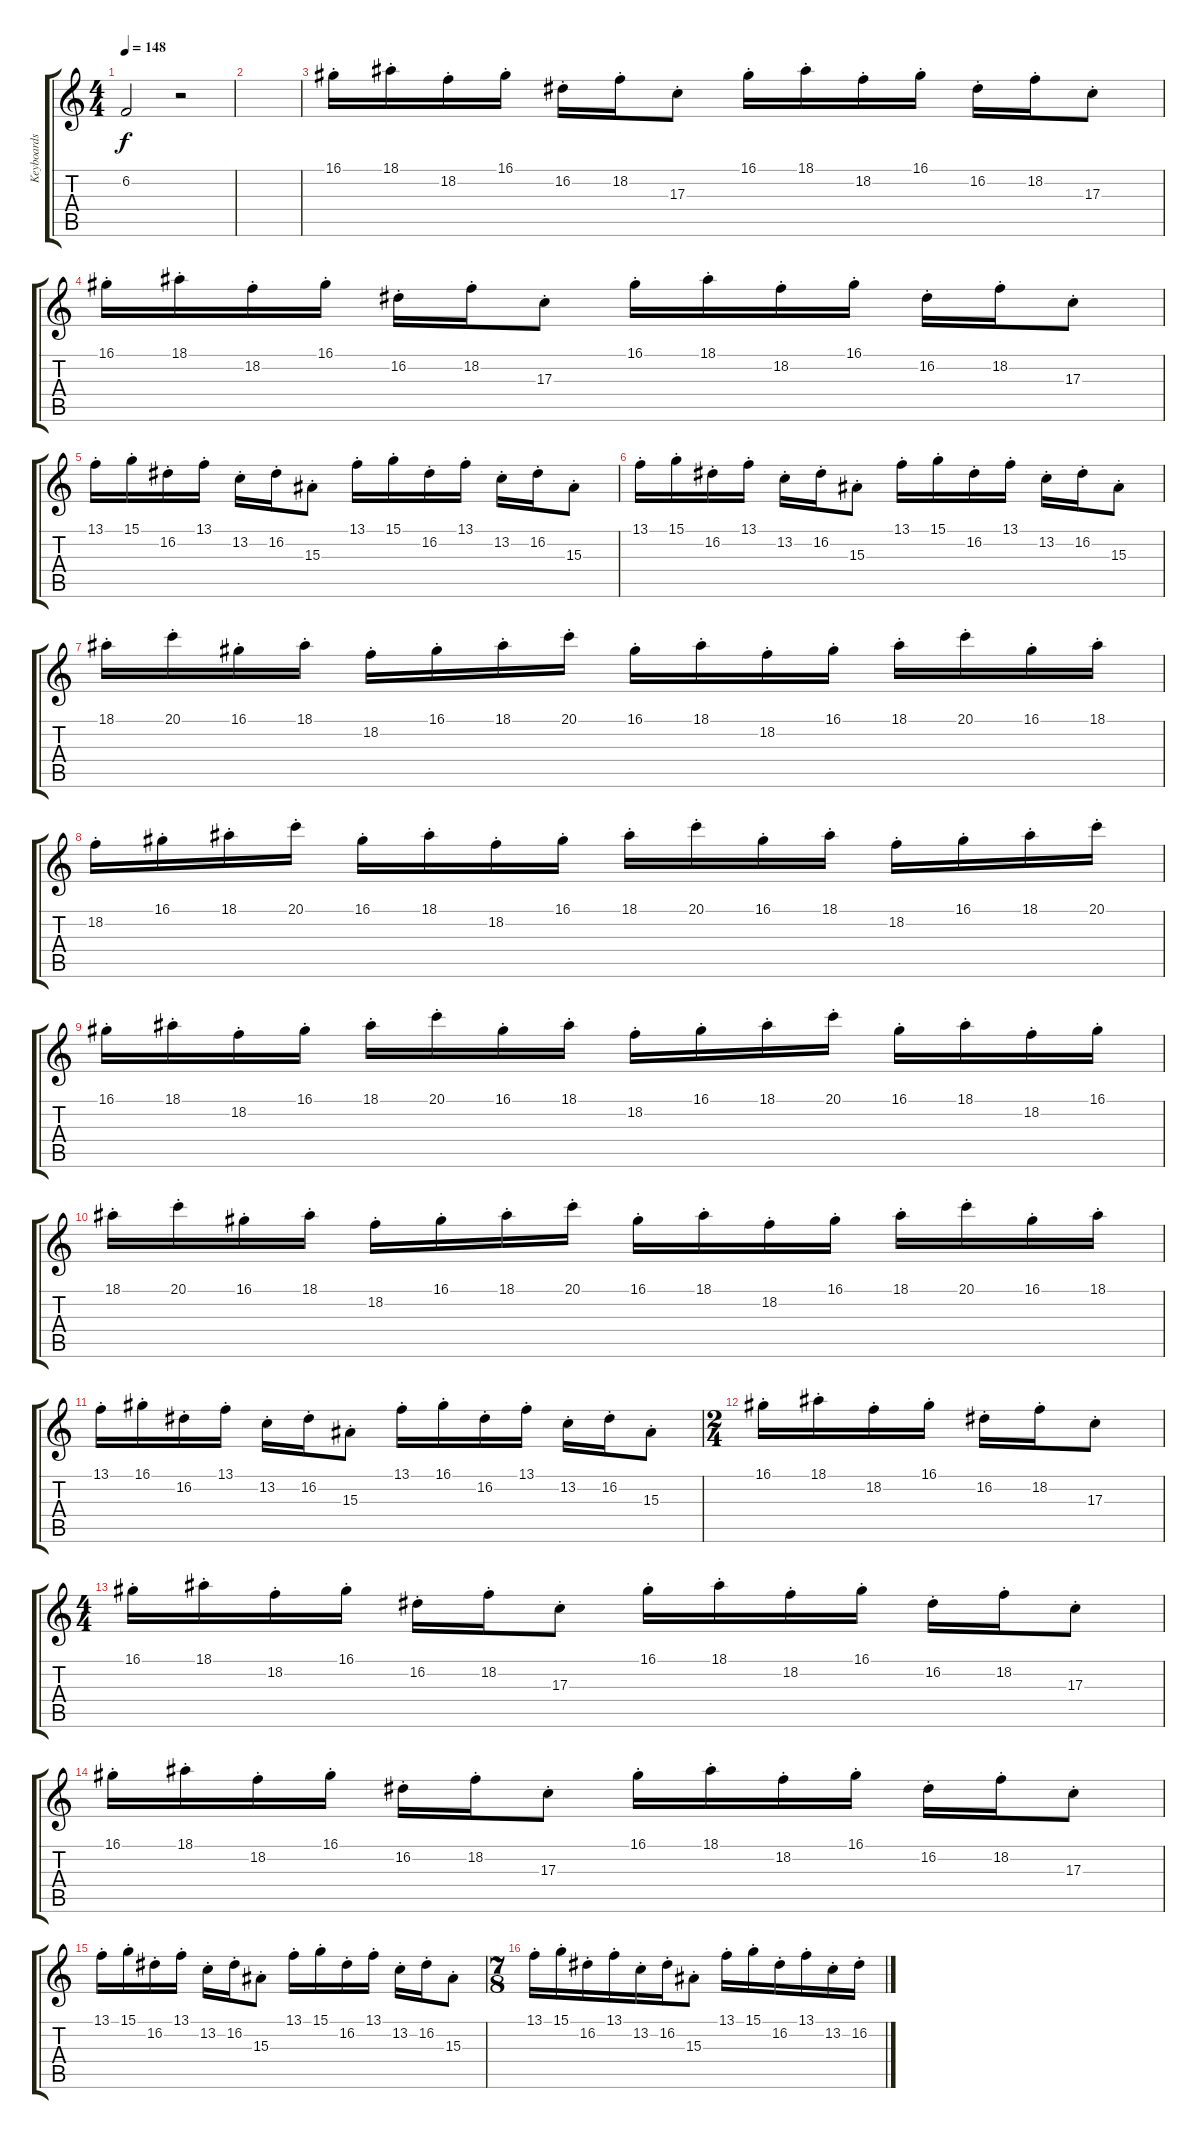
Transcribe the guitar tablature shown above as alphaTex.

\track ("Keyboards Lead 2" "Keyboards ") {instrument flute}
\staff {score tabs}
\tuning (E4 B3 G3 D3 A2 E2) {hide}
\ts (4 4)
\tempo 148
\clef g2
\ks c
6.2.2{dy f} r.2 |
|
16.1{st}.16 18.1{st}.16 18.2{st}.16 16.1{st}.16 16.2{st}.16 18.2{st}.16 17.3{st}.8 16.1{st}.16 18.1{st}.16 18.2{st}.16 16.1{st}.16 16.2{st}.16 18.2{st}.16 17.3{st}.8 |
16.1{st}.16 18.1{st}.16 18.2{st}.16 16.1{st}.16 16.2{st}.16 18.2{st}.16 17.3{st}.8 16.1{st}.16 18.1{st}.16 18.2{st}.16 16.1{st}.16 16.2{st}.16 18.2{st}.16 17.3{st}.8 |
13.1{st}.16 15.1{st}.16 16.2{st}.16 13.1{st}.16 13.2{st}.16 16.2{st}.16 15.3{st}.8 13.1{st}.16 15.1{st}.16 16.2{st}.16 13.1{st}.16 13.2{st}.16 16.2{st}.16 15.3{st}.8 |
13.1{st}.16 15.1{st}.16 16.2{st}.16 13.1{st}.16 13.2{st}.16 16.2{st}.16 15.3{st}.8 13.1{st}.16 15.1{st}.16 16.2{st}.16 13.1{st}.16 13.2{st}.16 16.2{st}.16 15.3{st}.8 |
18.1{st}.16 20.1{st}.16 16.1{st}.16 18.1{st}.16 18.2{st}.16 16.1{st}.16 18.1{st}.16 20.1{st}.16 16.1{st}.16 18.1{st}.16 18.2{st}.16 16.1{st}.16 18.1{st}.16 20.1{st}.16 16.1{st}.16 18.1{st}.16 |
18.2{st}.16 16.1{st}.16 18.1{st}.16 20.1{st}.16 16.1{st}.16 18.1{st}.16 18.2{st}.16 16.1{st}.16 18.1{st}.16 20.1{st}.16 16.1{st}.16 18.1{st}.16 18.2{st}.16 16.1{st}.16 18.1{st}.16 20.1{st}.16 |
16.1{st}.16 18.1{st}.16 18.2{st}.16 16.1{st}.16 18.1{st}.16 20.1{st}.16 16.1{st}.16 18.1{st}.16 18.2{st}.16 16.1{st}.16 18.1{st}.16 20.1{st}.16 16.1{st}.16 18.1{st}.16 18.2{st}.16 16.1{st}.16 |
18.1{st}.16 20.1{st}.16 16.1{st}.16 18.1{st}.16 18.2{st}.16 16.1{st}.16 18.1{st}.16 20.1{st}.16 16.1{st}.16 18.1{st}.16 18.2{st}.16 16.1{st}.16 18.1{st}.16 20.1{st}.16 16.1{st}.16 18.1{st}.16 |
13.1{st}.16 16.1{st}.16 16.2{st}.16 13.1{st}.16 13.2{st}.16 16.2{st}.16 15.3{st}.8 13.1{st}.16 16.1{st}.16 16.2{st}.16 13.1{st}.16 13.2{st}.16 16.2{st}.16 15.3{st}.8 |
\ts (2 4)
16.1{st}.16 18.1{st}.16 18.2{st}.16 16.1{st}.16 16.2{st}.16 18.2{st}.16 17.3{st}.8 |
\ts (4 4)
16.1{st}.16 18.1{st}.16 18.2{st}.16 16.1{st}.16 16.2{st}.16 18.2{st}.16 17.3{st}.8 16.1{st}.16 18.1{st}.16 18.2{st}.16 16.1{st}.16 16.2{st}.16 18.2{st}.16 17.3{st}.8 |
16.1{st}.16 18.1{st}.16 18.2{st}.16 16.1{st}.16 16.2{st}.16 18.2{st}.16 17.3{st}.8 16.1{st}.16 18.1{st}.16 18.2{st}.16 16.1{st}.16 16.2{st}.16 18.2{st}.16 17.3{st}.8 |
13.1{st}.16 15.1{st}.16 16.2{st}.16 13.1{st}.16 13.2{st}.16 16.2{st}.16 15.3{st}.8 13.1{st}.16 15.1{st}.16 16.2{st}.16 13.1{st}.16 13.2{st}.16 16.2{st}.16 15.3{st}.8 |
\ts (7 8)
13.1{st}.16 15.1{st}.16 16.2{st}.16 13.1{st}.16 13.2{st}.16 16.2{st}.16 15.3{st}.8 13.1{st}.16 15.1{st}.16 16.2{st}.16 13.1{st}.16 13.2{st}.16 16.2{st}.16
